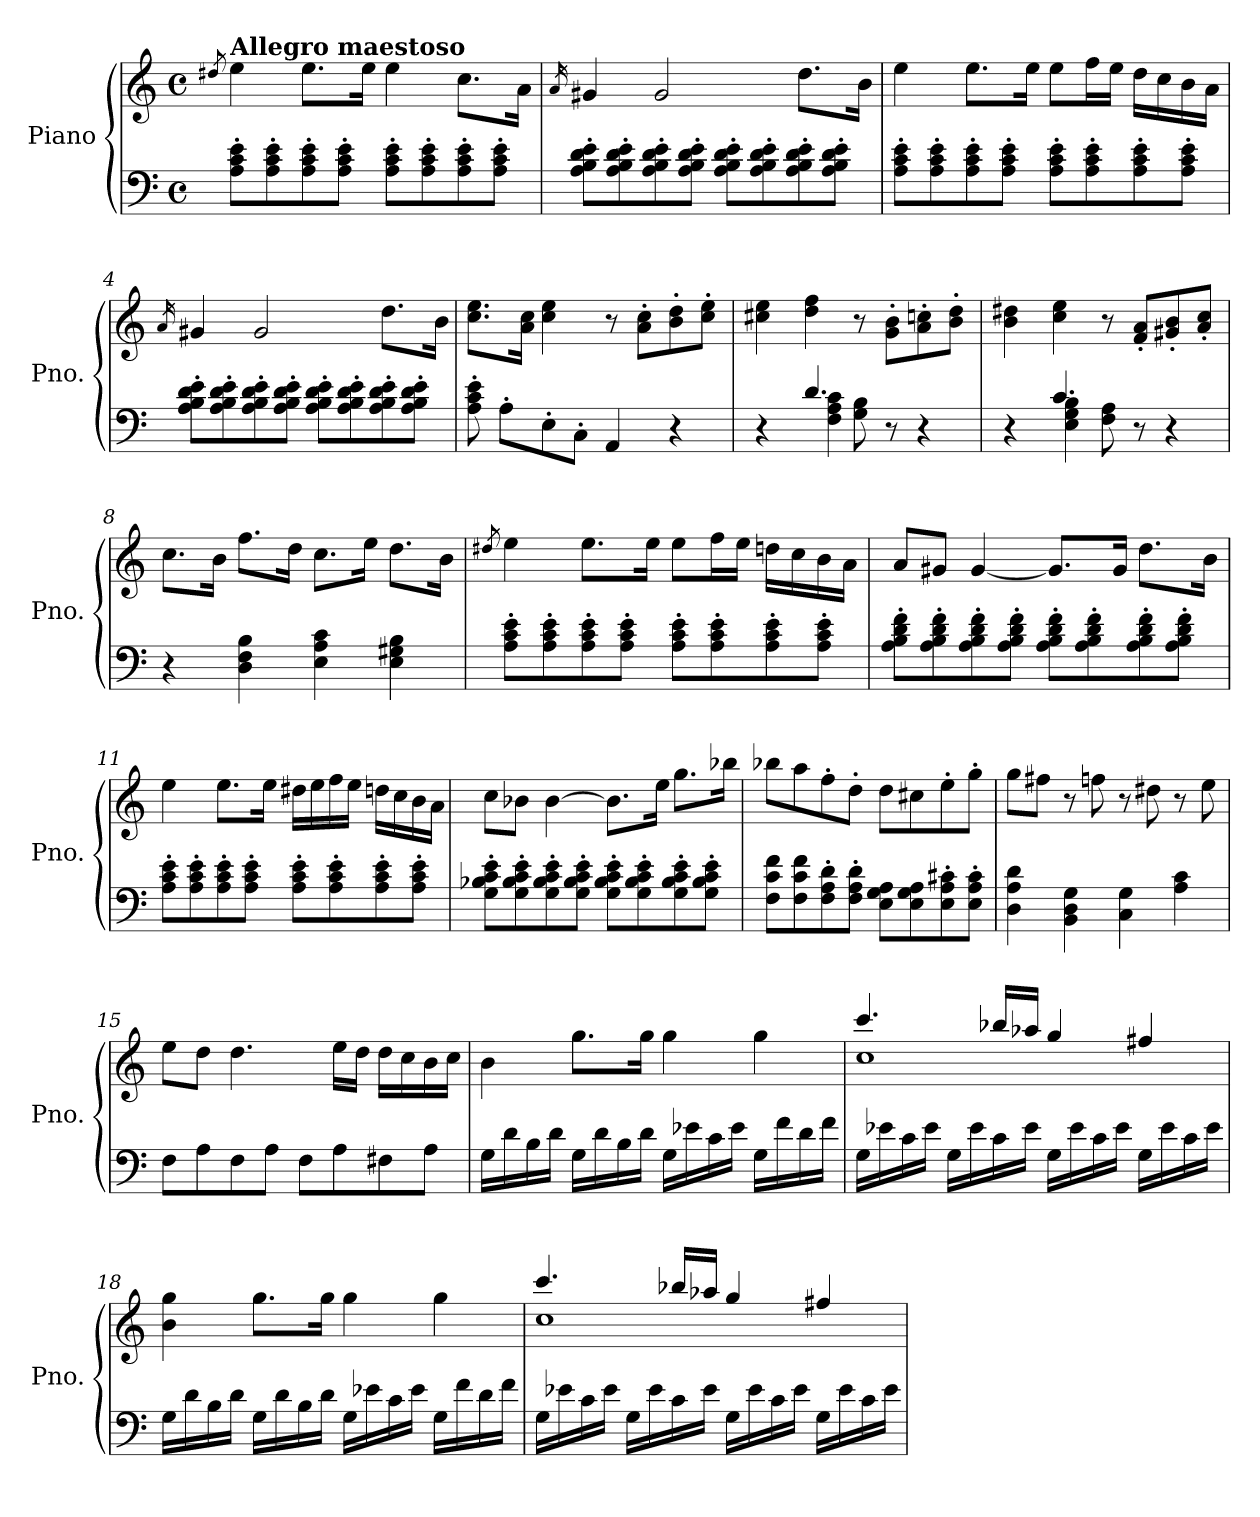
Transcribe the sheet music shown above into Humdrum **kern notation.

**kern	**kern
*part1	*part1
*staff2	*staff1
*I"Piano	*
*I'Pno.	*
*clefF4	*clefG2
*k[]	*k[]
*M4/4	*M4/4
*met(c)	*met(c)
=1	=1
.	8qdd#X/
!	!LO:TX:a:B:t=Allegro maestoso
8A\' 8c\' 8e\'L	4ee\
8A\' 8c\' 8e\'	.
8A\' 8c\' 8e\'	8.ee\L
8A\' 8c\' 8e\'J	.
.	16ee\Jk
8A\' 8c\' 8e\'L	4ee\
8A\' 8c\' 8e\'	.
8A\' 8c\' 8e\'	8.cc\L
8A\' 8c\' 8e\'J	.
.	16a\Jk
=2	=2
.	16qa/
8A\' 8B\' 8d\' 8e\'L	4g#X/
8A\' 8B\' 8d\' 8e\'	.
8A\' 8B\' 8d\' 8e\'	2g#/
8A\' 8B\' 8d\' 8e\'J	.
8A\' 8B\' 8d\' 8e\'L	.
8A\' 8B\' 8d\' 8e\'	.
8A\' 8B\' 8d\' 8e\'	8.dd\L
8A\' 8B\' 8d\' 8e\'J	.
.	16b\Jk
=3	=3
8A\' 8c\' 8e\'L	4ee\
8A\' 8c\' 8e\'	.
8A\' 8c\' 8e\'	8.ee\L
8A\' 8c\' 8e\'J	.
.	16ee\Jk
8A\' 8c\' 8e\'L	8ee\L
8A\' 8c\' 8e\'	16ff\L
.	16ee\JJ
8A\' 8c\' 8e\'	16dd\LL
.	16cc\
8A\' 8c\' 8e\'J	16b\
.	16a\JJ
=4	=4
.	16qa/
8A\' 8B\' 8d\' 8e\'L	4g#X/
8A\' 8B\' 8d\' 8e\'	.
8A\' 8B\' 8d\' 8e\'	2g#/
8A\' 8B\' 8d\' 8e\'J	.
8A\' 8B\' 8d\' 8e\'L	.
8A\' 8B\' 8d\' 8e\'	.
8A\' 8B\' 8d\' 8e\'	8.dd\L
8A\' 8B\' 8d\' 8e\'J	.
.	16b\Jk
!!LO:LB:g=z
=5	=5
8A\' 8c\' 8e\'	8.cc\ 8.ee\L
8A'\L	.
.	16a\ 16cc\Jk
8E'\	4cc\ 4ee\
8C'\J	.
4AA/	8r
.	8a\' 8cc\'L
4r	8b\' 8dd\'
.	8cc\' 8ee\'J
=6	=6
*^	*
4r	4ryy	4cc#X\ 4ee\
4.d/	4F\ 4A\ 4c\	4dd\ 4ff\
.	8G\ 8B\	8r
8r	8ryy	8g\' 8b\'L
4r	4ryy	8a\' 8ccn\'
.	.	8b\' 8dd\'J
=7	=7	=7
4r	4ryy	4b\ 4dd#X\
4.c/	4E\ 4G\ 4B\	4cc\ 4ee\
.	8F\ 8A\	8r
8r	8ryy	8f/' 8a/'L
4r	4ryy	8g#X/' 8b/'
.	.	8a/' 8cc/'J
*v	*v	*
=8	=8
4r	8.cc\L
.	16b\Jk
4D\ 4F\ 4B\	8.ff\L
.	16dd\Jk
4E\ 4A\ 4c\	8.cc\L
.	16ee\Jk
4E\ 4G#X\ 4B\	8.dd\L
.	16b\Jk
!!LO:LB:g=z
=9	=9
.	8qdd#X/
8A\' 8c\' 8e\'L	4ee\
8A\' 8c\' 8e\'	.
8A\' 8c\' 8e\'	8.ee\L
8A\' 8c\' 8e\'J	.
.	16ee\Jk
8A\' 8c\' 8e\'L	8ee\L
8A\' 8c\' 8e\'	16ff\L
.	16ee\JJ
8A\' 8c\' 8e\'	16ddn\LL
.	16cc\
8A\' 8c\' 8e\'J	16b\
.	16a\JJ
=10	=10
8A\' 8B\' 8d\' 8f\'L	8a/L
8A\' 8B\' 8d\' 8f\'	8g#X/J
8A\' 8B\' 8d\' 8f\'	[4g#/
8A\' 8B\' 8d\' 8f\'J	.
8A\' 8B\' 8d\' 8f\'L	8.g#/L]
8A\' 8B\' 8d\' 8f\'	.
.	16g#/Jk
8A\' 8B\' 8d\' 8f\'	8.dd\L
8A\' 8B\' 8d\' 8f\'J	.
.	16b\Jk
=11	=11
8A\' 8c\' 8e\'L	4ee\
8A\' 8c\' 8e\'	.
8A\' 8c\' 8e\'	8.ee\L
8A\' 8c\' 8e\'J	.
.	16ee\Jk
8A\' 8c\' 8e\'L	16dd#X\LL
.	16ee\
8A\' 8c\' 8e\'	16ff\
.	16ee\JJ
8A\' 8c\' 8e\'	16ddn\LL
.	16cc\
8A\' 8c\' 8e\'J	16b\
.	16a\JJ
=12	=12
8G\' 8B-X\' 8c\' 8e\'L	8cc\L
8G\' 8B-\' 8c\' 8e\'	8b-X\J
8G\' 8B-\' 8c\' 8e\'	[4b-\
8G\' 8B-\' 8c\' 8e\'J	.
8G\' 8B-\' 8c\' 8e\'L	8.b-\L]
8G\' 8B-\' 8c\' 8e\'	.
.	16ee\Jk
8G\' 8B-\' 8c\' 8e\'	8.gg\L
8G\' 8B-\' 8c\' 8e\'J	.
.	16bb-X\Jk
!!LO:LB:g=z
=13	=13
8F\ 8c\ 8f\L	8bb-X\L
8F\ 8c\ 8f\	8aa\
8F\' 8A\' 8d\'	8ff'\
8F\' 8A\' 8d\'J	8dd'\J
8E\ 8G\ 8A\L	8dd\L
8E\ 8G\ 8A\	8cc#X\
8E\' 8A\' 8c#X\'	8ee'\
8E\' 8A\' 8c#\'J	8gg'\J
=14	=14
4D\ 4A\ 4d\	8gg\L
.	8ff#X\J
4BB\ 4D\ 4G\	8r
.	8ffn\
4C\ 4G\	8r
.	8dd#X\
4A\ 4c\	8r
.	8ee\
=15	=15
8F\L	8ee\L
8A\	8dd\J
8F\	4.dd\
8A\J	.
8F\L	.
8A\	16ee\LL
.	16dd\JJ
8F#X\	16dd\LL
.	16cc\
8A\J	16b\
.	16cc\JJ
=16	=16
16G\LL	4b\
16d\	.
16B\	.
16d\JJ	.
16G\LL	8.gg\L
16d\	.
16B\	.
16d\JJ	16gg\Jk
16G\LL	4gg\
16e-X\	.
16c\	.
16e-\JJ	.
16G\LL	4gg\
16f\	.
16d\	.
16f\JJ	.
!!LO:LB:g=z
=17	=17
*	*^
16G\LL	4.ccc/	1cc
16e-X\	.	.
16c\	.	.
16e-\JJ	.	.
16G\LL	.	.
16e-\	.	.
16c\	16bb-X/LL	.
16e-\JJ	16aa-X/JJ	.
16G\LL	4gg/	.
16e-\	.	.
16c\	.	.
16e-\JJ	.	.
16G\LL	4ff#X/	.
16e-\	.	.
16c\	.	.
16e-\JJ	.	.
*	*v	*v
=18	=18
16G\LL	4b\ 4gg\
16d\	.
16B\	.
16d\JJ	.
16G\LL	8.gg\L
16d\	.
16B\	.
16d\JJ	16gg\Jk
16G\LL	4gg\
16e-X\	.
16c\	.
16e-\JJ	.
16G\LL	4gg\
16f\	.
16d\	.
16f\JJ	.
=19	=19
*	*^
16G\LL	4.ccc/	1cc
16e-X\	.	.
16c\	.	.
16e-\JJ	.	.
16G\LL	.	.
16e-\	.	.
16c\	16bb-X/LL	.
16e-\JJ	16aa-X/JJ	.
16G\LL	4gg/	.
16e-\	.	.
16c\	.	.
16e-\JJ	.	.
16G\LL	4ff#X/	.
16e-\	.	.
16c\	.	.
16e-\JJ	.	.
*	*v	*v
=	=
*-	*-
